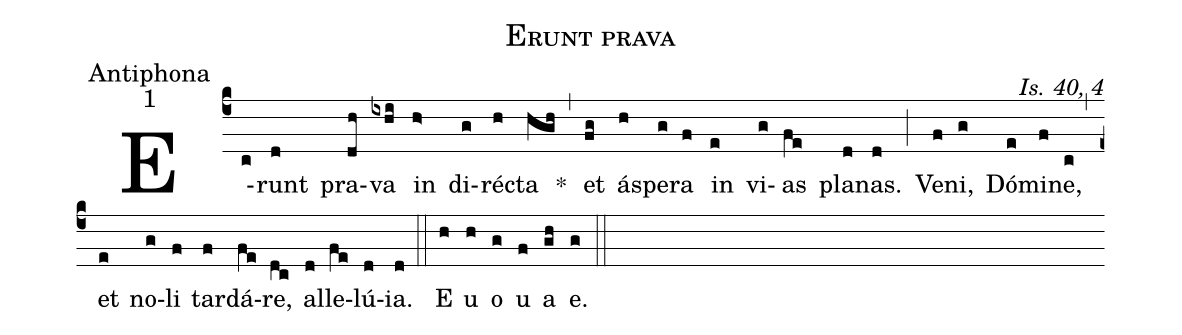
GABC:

name:Erunt prava;
office-part:Antiphona;
mode:1;
commentary:Is. 40, 4;
%%
(c4) E(c)runt(d) pra(dh)va(ixhi) in(h>) di(g)réc(h)ta(hgh) *(,) et(fg) ás(h)pe(g)ra(f) in(e) vi(g)as(fe) pla(d)nas.(d) (;) Ve(f)ni,(g) Dó(e)mi(f)ne,(c) (,) et(e) no(g)li(f) tar(f)dá(fe)re,(dc) al(d)le(fe)lú(d)ia.(d) (::) E(h) u(h) o(g) u(f) a(gh) e.(g) (::)
